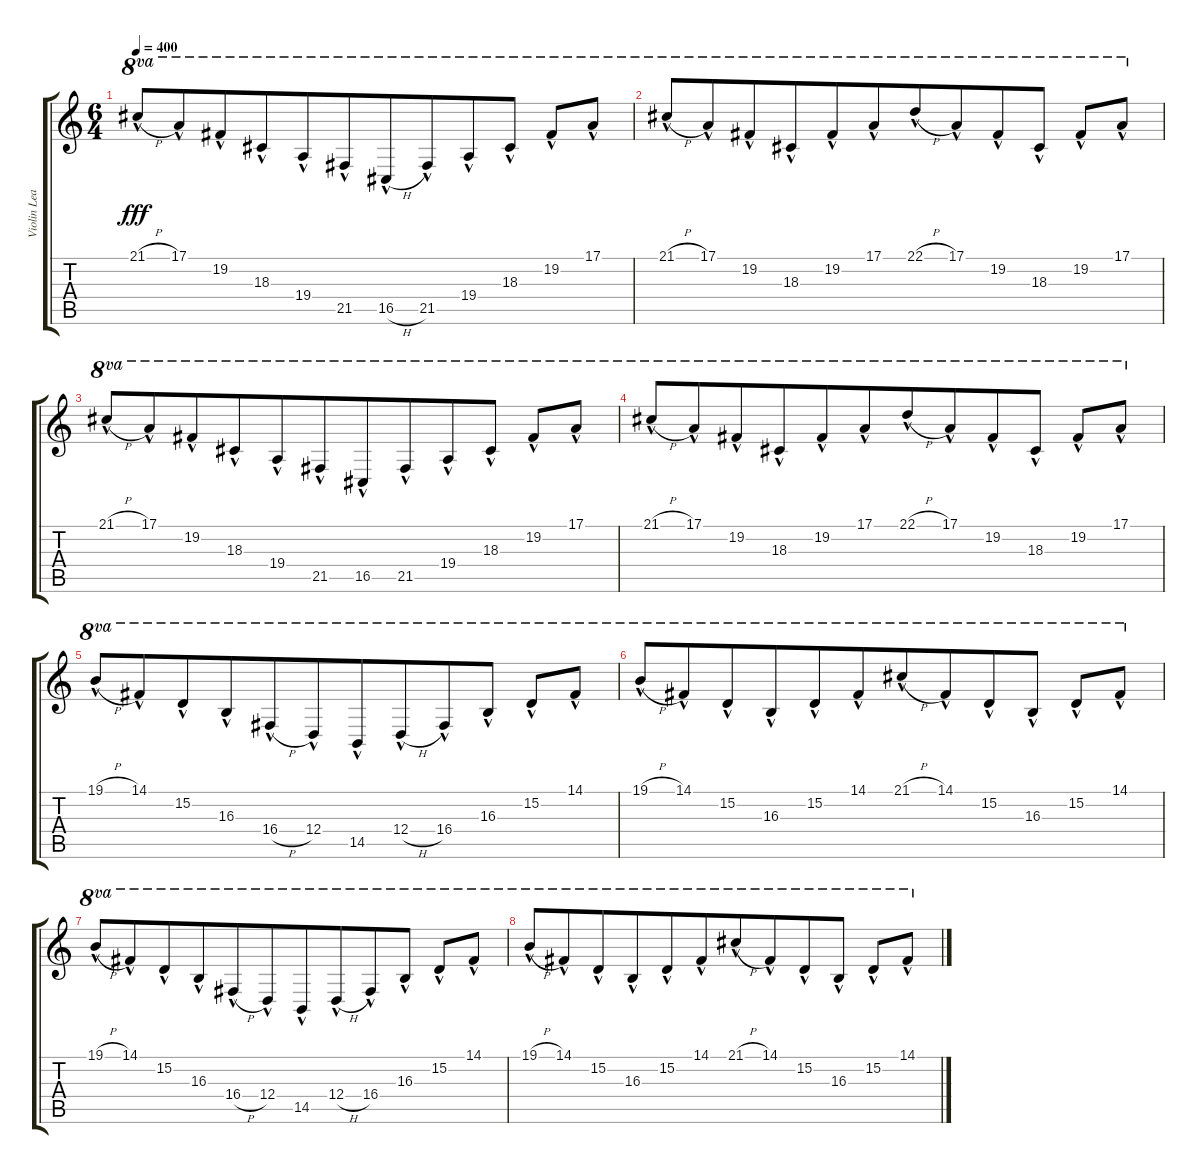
\track ("Violin Lead" "Violin Lea") {instrument violin}
\staff {score tabs}
\tuning (E4 B3 G3 D3 A2 E2) {hide}
\ts (6 4)
\tempo 400
\clef g2
\ks c
21.1{h hac}.8{ot 8va dy fff beam Up} 17.1{hac}.8{ot 8va beam Up beam merge} 19.2{hac}.8{ot 8va beam Up} 18.3{hac}.8{ot 8va beam Up beam merge} 19.4{hac}.8{ot 8va beam Up} 21.5{hac}.8{ot 8va beam Up beam merge} 16.5{h hac}.8{ot 8va beam Up} 21.5{hac}.8{ot 8va beam Up beam merge} 19.4{hac}.8{ot 8va beam Up} 18.3{hac}.8{ot 8va beam Up} 19.2{hac}.8{ot 8va beam Up} 17.1{hac}.8{ot 8va beam Up} |
21.1{h hac}.8{ot 8va beam Up} 17.1{hac}.8{ot 8va beam Up beam merge} 19.2{hac}.8{ot 8va beam Up} 18.3{hac}.8{ot 8va beam Up beam merge} 19.2{hac}.8{ot 8va beam Up} 17.1{hac}.8{ot 8va beam Up beam merge} 22.1{h hac}.8{ot 8va beam Up} 17.1{hac}.8{ot 8va beam Up beam merge} 19.2{hac}.8{ot 8va beam Up} 18.3{hac}.8{ot 8va beam Up} 19.2{hac}.8{ot 8va beam Up} 17.1{hac}.8{ot 8va beam Up} |
21.1{h hac}.8{ot 8va beam Up} 17.1{hac}.8{ot 8va beam Up beam merge} 19.2{hac}.8{ot 8va beam Up} 18.3{hac}.8{ot 8va beam Up beam merge} 19.4{hac}.8{ot 8va beam Up} 21.5{hac}.8{ot 8va beam Up beam merge} 16.5{hac}.8{ot 8va beam Up} 21.5{hac}.8{ot 8va beam Up beam merge} 19.4{hac}.8{ot 8va beam Up} 18.3{hac}.8{ot 8va beam Up} 19.2{hac}.8{ot 8va beam Up} 17.1{hac}.8{ot 8va beam Up} |
21.1{h hac}.8{ot 8va beam Up} 17.1{hac}.8{ot 8va beam Up beam merge} 19.2{hac}.8{ot 8va beam Up} 18.3{hac}.8{ot 8va beam Up beam merge} 19.2{hac}.8{ot 8va beam Up} 17.1{hac}.8{ot 8va beam Up beam merge} 22.1{h hac}.8{ot 8va beam Up} 17.1{hac}.8{ot 8va beam Up beam merge} 19.2{hac}.8{ot 8va beam Up} 18.3{hac}.8{ot 8va beam Up} 19.2{hac}.8{ot 8va beam Up} 17.1{hac}.8{ot 8va beam Up} |
19.1{h hac}.8{ot 8va beam Up} 14.1{hac}.8{ot 8va beam Up beam merge} 15.2{hac}.8{ot 8va beam Up} 16.3{hac}.8{ot 8va beam Up beam merge} 16.4{h hac}.8{ot 8va beam Up} 12.4{hac}.8{ot 8va beam Up beam merge} 14.5{hac}.8{ot 8va beam Up} 12.4{h hac}.8{ot 8va beam Up beam merge} 16.4{hac}.8{ot 8va beam Up} 16.3{hac}.8{ot 8va beam Up} 15.2{hac}.8{ot 8va beam Up} 14.1{hac}.8{ot 8va beam Up} |
19.1{h hac}.8{ot 8va beam Up} 14.1{hac}.8{ot 8va beam Up beam merge} 15.2{hac}.8{ot 8va beam Up} 16.3{hac}.8{ot 8va beam Up beam merge} 15.2{hac}.8{ot 8va beam Up} 14.1{hac}.8{ot 8va beam Up beam merge} 21.1{h hac}.8{ot 8va beam Up} 14.1{hac}.8{ot 8va beam Up beam merge} 15.2{hac}.8{ot 8va beam Up} 16.3{hac}.8{ot 8va beam Up} 15.2{hac}.8{ot 8va beam Up} 14.1{hac}.8{ot 8va beam Up} |
19.1{h hac}.8{ot 8va beam Up} 14.1{hac}.8{ot 8va beam Up beam merge} 15.2{hac}.8{ot 8va beam Up} 16.3{hac}.8{ot 8va beam Up beam merge} 16.4{h hac}.8{ot 8va beam Up} 12.4{hac}.8{ot 8va beam Up beam merge} 14.5{hac}.8{ot 8va beam Up} 12.4{h hac}.8{ot 8va beam Up beam merge} 16.4{hac}.8{ot 8va beam Up} 16.3{hac}.8{ot 8va beam Up} 15.2{hac}.8{ot 8va beam Up} 14.1{hac}.8{ot 8va beam Up} |
19.1{h hac}.8{ot 8va beam Up} 14.1{hac}.8{ot 8va beam Up beam merge} 15.2{hac}.8{ot 8va beam Up} 16.3{hac}.8{ot 8va beam Up beam merge} 15.2{hac}.8{ot 8va beam Up} 14.1{hac}.8{ot 8va beam Up beam merge} 21.1{h hac}.8{ot 8va beam Up} 14.1{hac}.8{ot 8va beam Up beam merge} 15.2{hac}.8{ot 8va beam Up} 16.3{hac}.8{ot 8va beam Up} 15.2{hac}.8{ot 8va beam Up} 14.1{hac}.8{ot 8va beam Up}
